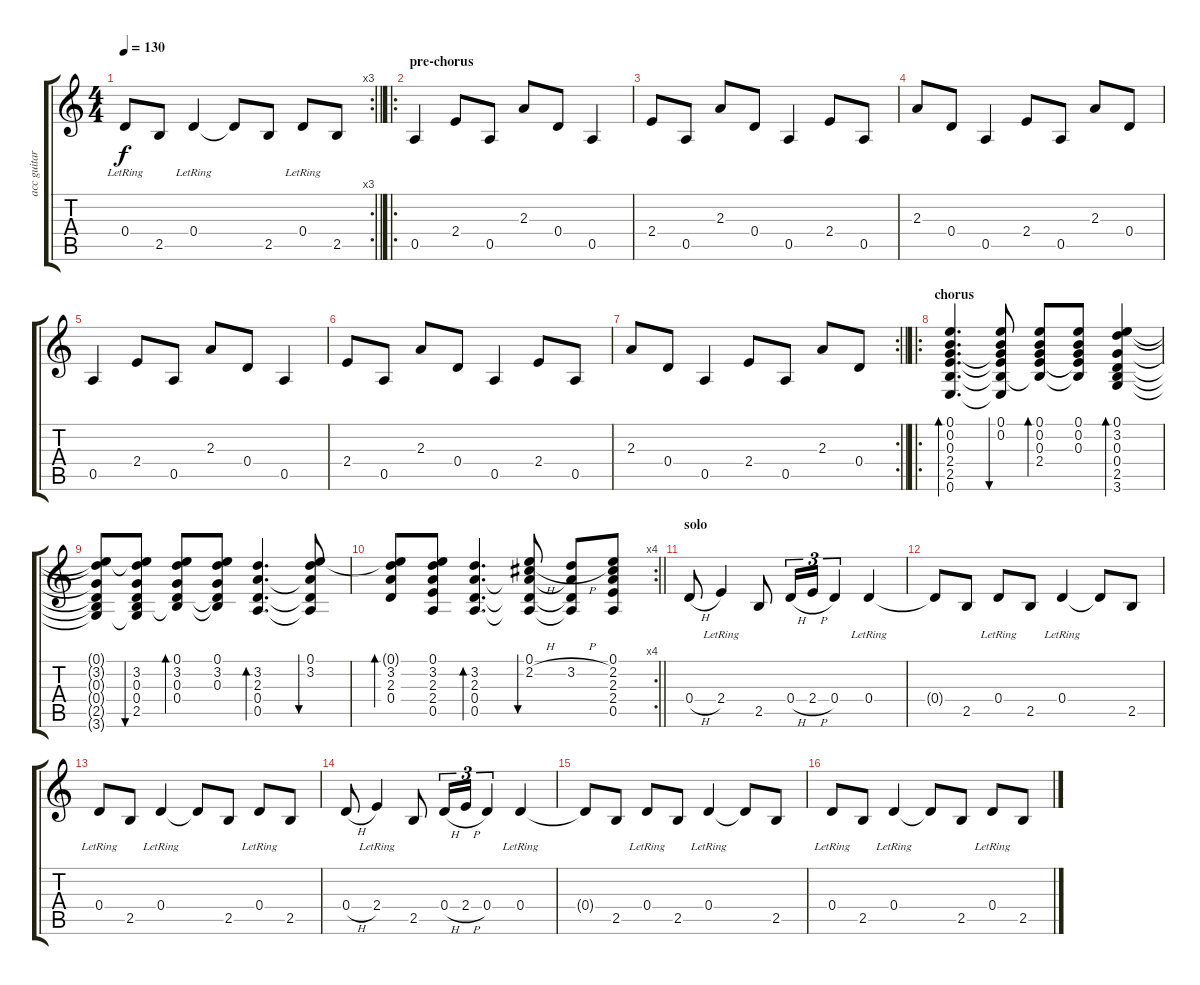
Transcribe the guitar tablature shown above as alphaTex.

\track ("acc guitar" "acc guitar") {instrument acousticguitarnylon}
\staff {score tabs}
\tuning (E4 B3 G3 D3 A2 E2) {hide}
\rc 3
\ts (4 4)
\tempo 130
\clef g2
\barLineRight lightlight
\ks c
0.4{lr}.8{dy f} 2.5.8 0.4{lr}.4 0.4{t}.8 2.5.8 0.4{lr}.8 2.5.8 |
\ro
\section ("" "pre-chorus")
0.5.4 2.4.8 0.5.8 2.3.8 0.4.8 0.5.4 |
2.4.8 0.5.8 2.3.8 0.4.8 0.5.4 2.4.8 0.5.8 |
2.3.8 0.4.8 0.5.4 2.4.8 0.5.8 2.3.8 0.4.8 |
0.5.4 2.4.8 0.5.8 2.3.8 0.4.8 0.5.4 |
2.4.8 0.5.8 2.3.8 0.4.8 0.5.4 2.4.8 0.5.8 |
\rc 2
\barLineRight lightlight
2.3.8 0.4.8 0.5.4 2.4.8 0.5.8 2.3.8 0.4.8 |
\ro
\section ("" "chorus")
(0.1 0.2 0.3 2.4 2.5 0.6).4{d bd 60} (0.1 0.2 0.3{t} 2.4{t} 2.5{t} 0.6{t}).8{bu 120} (0.1 0.2 0.3 2.4 2.5{t}).8{bd 120} (0.1 0.2 0.3 2.4{t} 2.5{t}).8 (0.1 3.2 0.3 0.4 2.5 3.6).4{bd 120} |
(0.1{t} 3.2{t} 0.3{t} 0.4{t} 2.5{t} 3.6{t}).8 (0.1{t} 3.2 0.3 0.4 2.5 3.6{t}).8{bu 120} (0.1 3.2 0.3 0.4 2.5{t}).8{bd 120} (0.1 3.2 0.3 0.4{t} 2.5{t}).8 (3.2 2.3 0.4 0.5).4{d bd 120} (0.1 3.2 2.3{t} 0.4{t} 0.5{t}).8{bu 120} |
\rc 4
\barLineRight lightlight
(0.1{t} 3.2 2.3 0.4).8{bd 120} (0.1 3.2 2.3 2.4 0.5).8 (3.2 2.3 0.4 0.5).4{d bd 120} (0.1 2.2{h} 2.3{t} 0.4{t} 0.5{t}).8{bu 120} (3.2{h} 2.3{t} 0.4{t} 0.5{t}).8 (0.1 2.2 2.3 2.4 0.5).8 |
\section ("" "solo")
0.4{h}.8 2.4{lr}.4 2.5.8 0.4{h}.16{tu (3 2)} 2.4{h}.16{tu (3 2)} 0.4.4{tu (3 2)} 0.4{lr}.4 |
0.4{t}.8 2.5.8 0.4{lr}.8 2.5.8 0.4{lr}.4 0.4{t}.8 2.5.8 |
0.4{lr}.8 2.5.8 0.4{lr}.4 0.4{t}.8 2.5.8 0.4{lr}.8 2.5.8 |
0.4{h}.8 2.4{lr}.4 2.5.8 0.4{h}.16{tu (3 2)} 2.4{h}.16{tu (3 2)} 0.4.4{tu (3 2)} 0.4{lr}.4 |
0.4{t}.8 2.5.8 0.4{lr}.8 2.5.8 0.4{lr}.4 0.4{t}.8 2.5.8 |
0.4{lr}.8 2.5.8 0.4{lr}.4 0.4{t}.8 2.5.8 0.4{lr}.8 2.5.8
